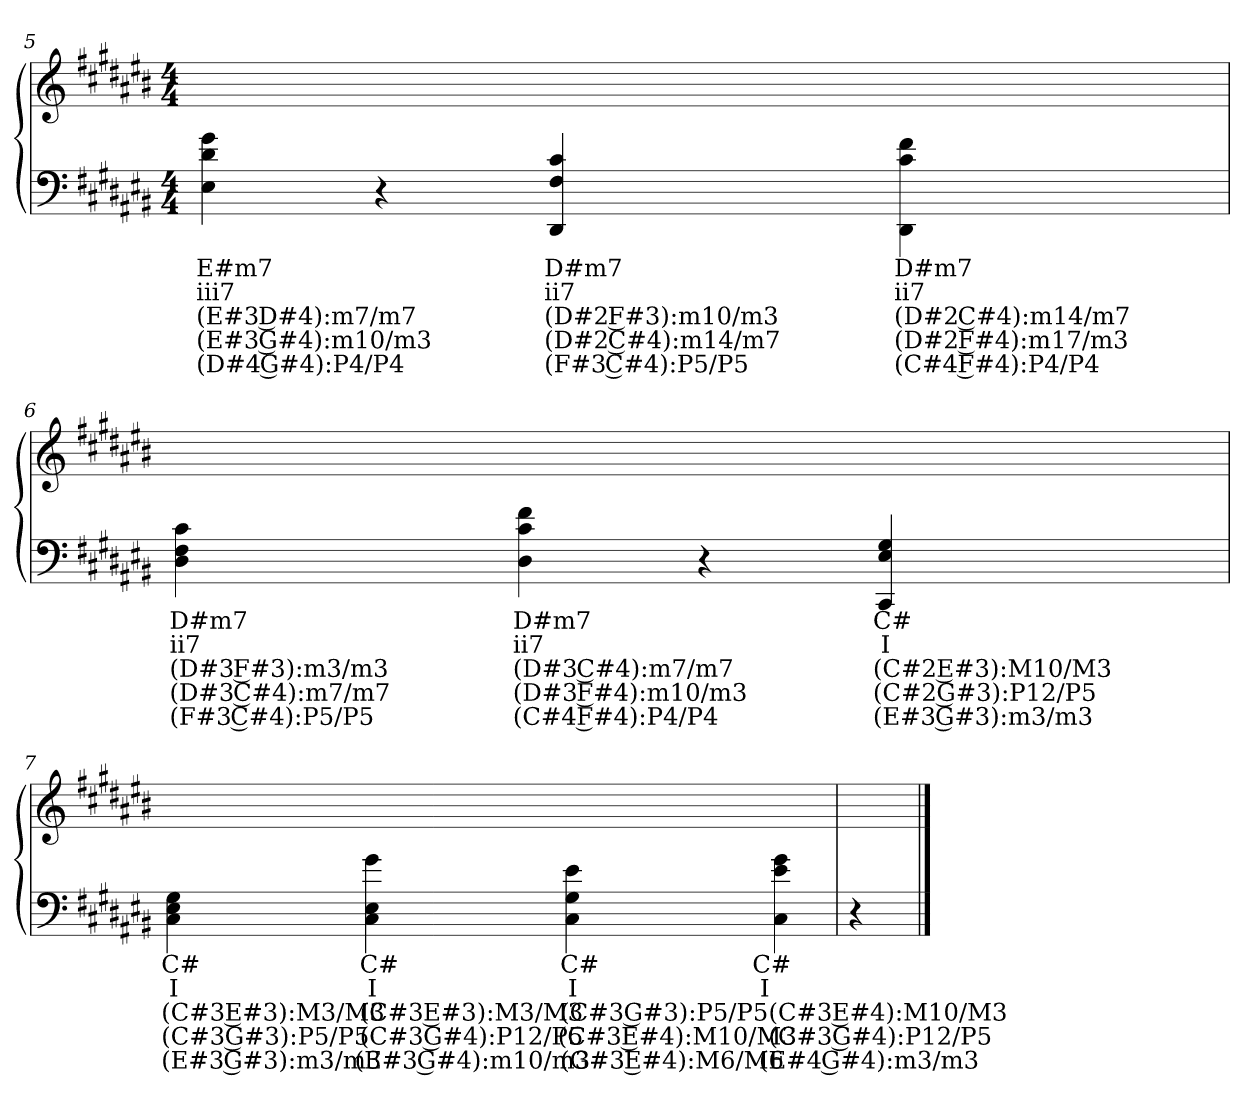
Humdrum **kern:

**kern	**text	**text	**text	**text	**text	**kern
*part2	*part2	*part2	*part2	*part2	*part2	*part1
*staff2	*staff2	*staff2	*staff2	*staff2	*staff2	*staff1
*clefF4	*	*	*	*	*	*clefG2
*k[f#c#g#d#a#e#b#]	*	*	*	*	*	*k[f#c#g#d#a#e#b#]
*C#:	*	*	*	*	*	*C#:
*M4/4	*	*	*	*	*	*M4/4
=5	=5	=5	=5	=5	=5	=5
4E# 4d# 4g#	E#m7	iii7	(E#3 D#4):m7/m7	(E#3 G#4):m10/m3	(D#4 G#4):P4/P4	1ryy
4r	.	.	.	.	.	.
4DD# 4F# 4c#	D#m7	ii7	(D#2 F#3):m10/m3	(D#2 C#4):m14/m7	(F#3 C#4):P5/P5	.
4DD# 4c# 4f#	D#m7	ii7	(D#2 C#4):m14/m7	(D#2 F#4):m17/m3	(C#4 F#4):P4/P4	.
=6	=6	=6	=6	=6	=6	=6
4D# 4F# 4c#	D#m7	ii7	(D#3 F#3):m3/m3	(D#3 C#4):m7/m7	(F#3 C#4):P5/P5	1ryy
4D# 4c# 4f#	D#m7	ii7	(D#3 C#4):m7/m7	(D#3 F#4):m10/m3	(C#4 F#4):P4/P4	.
4r	.	.	.	.	.	.
4CC# 4E# 4G#	C#	I	(C#2 E#3):M10/M3	(C#2 G#3):P12/P5	(E#3 G#3):m3/m3	.
=7	=7	=7	=7	=7	=7	=7
4C# 4E# 4G#	C#	I	(C#3 E#3):M3/M3	(C#3 G#3):P5/P5	(E#3 G#3):m3/m3	1ryy
4C# 4E# 4g#	C#	I	(C#3 E#3):M3/M3	(C#3 G#4):P12/P5	(E#3 G#4):m10/m3	.
4C# 4G# 4e#	C#	I	(C#3 G#3):P5/P5	(C#3 E#4):M10/M3	(G#3 E#4):M6/M6	.
4C# 4e# 4g#	C#	I	(C#3 E#4):M10/M3	(C#3 G#4):P12/P5	(E#4 G#4):m3/m3	.
=8	=8	=8	=8	=8	=8	=8
4r	.	.	.	.	.	4ryy
==	==	==	==	==	==	==
*-	*-	*-	*-	*-	*-	*-
